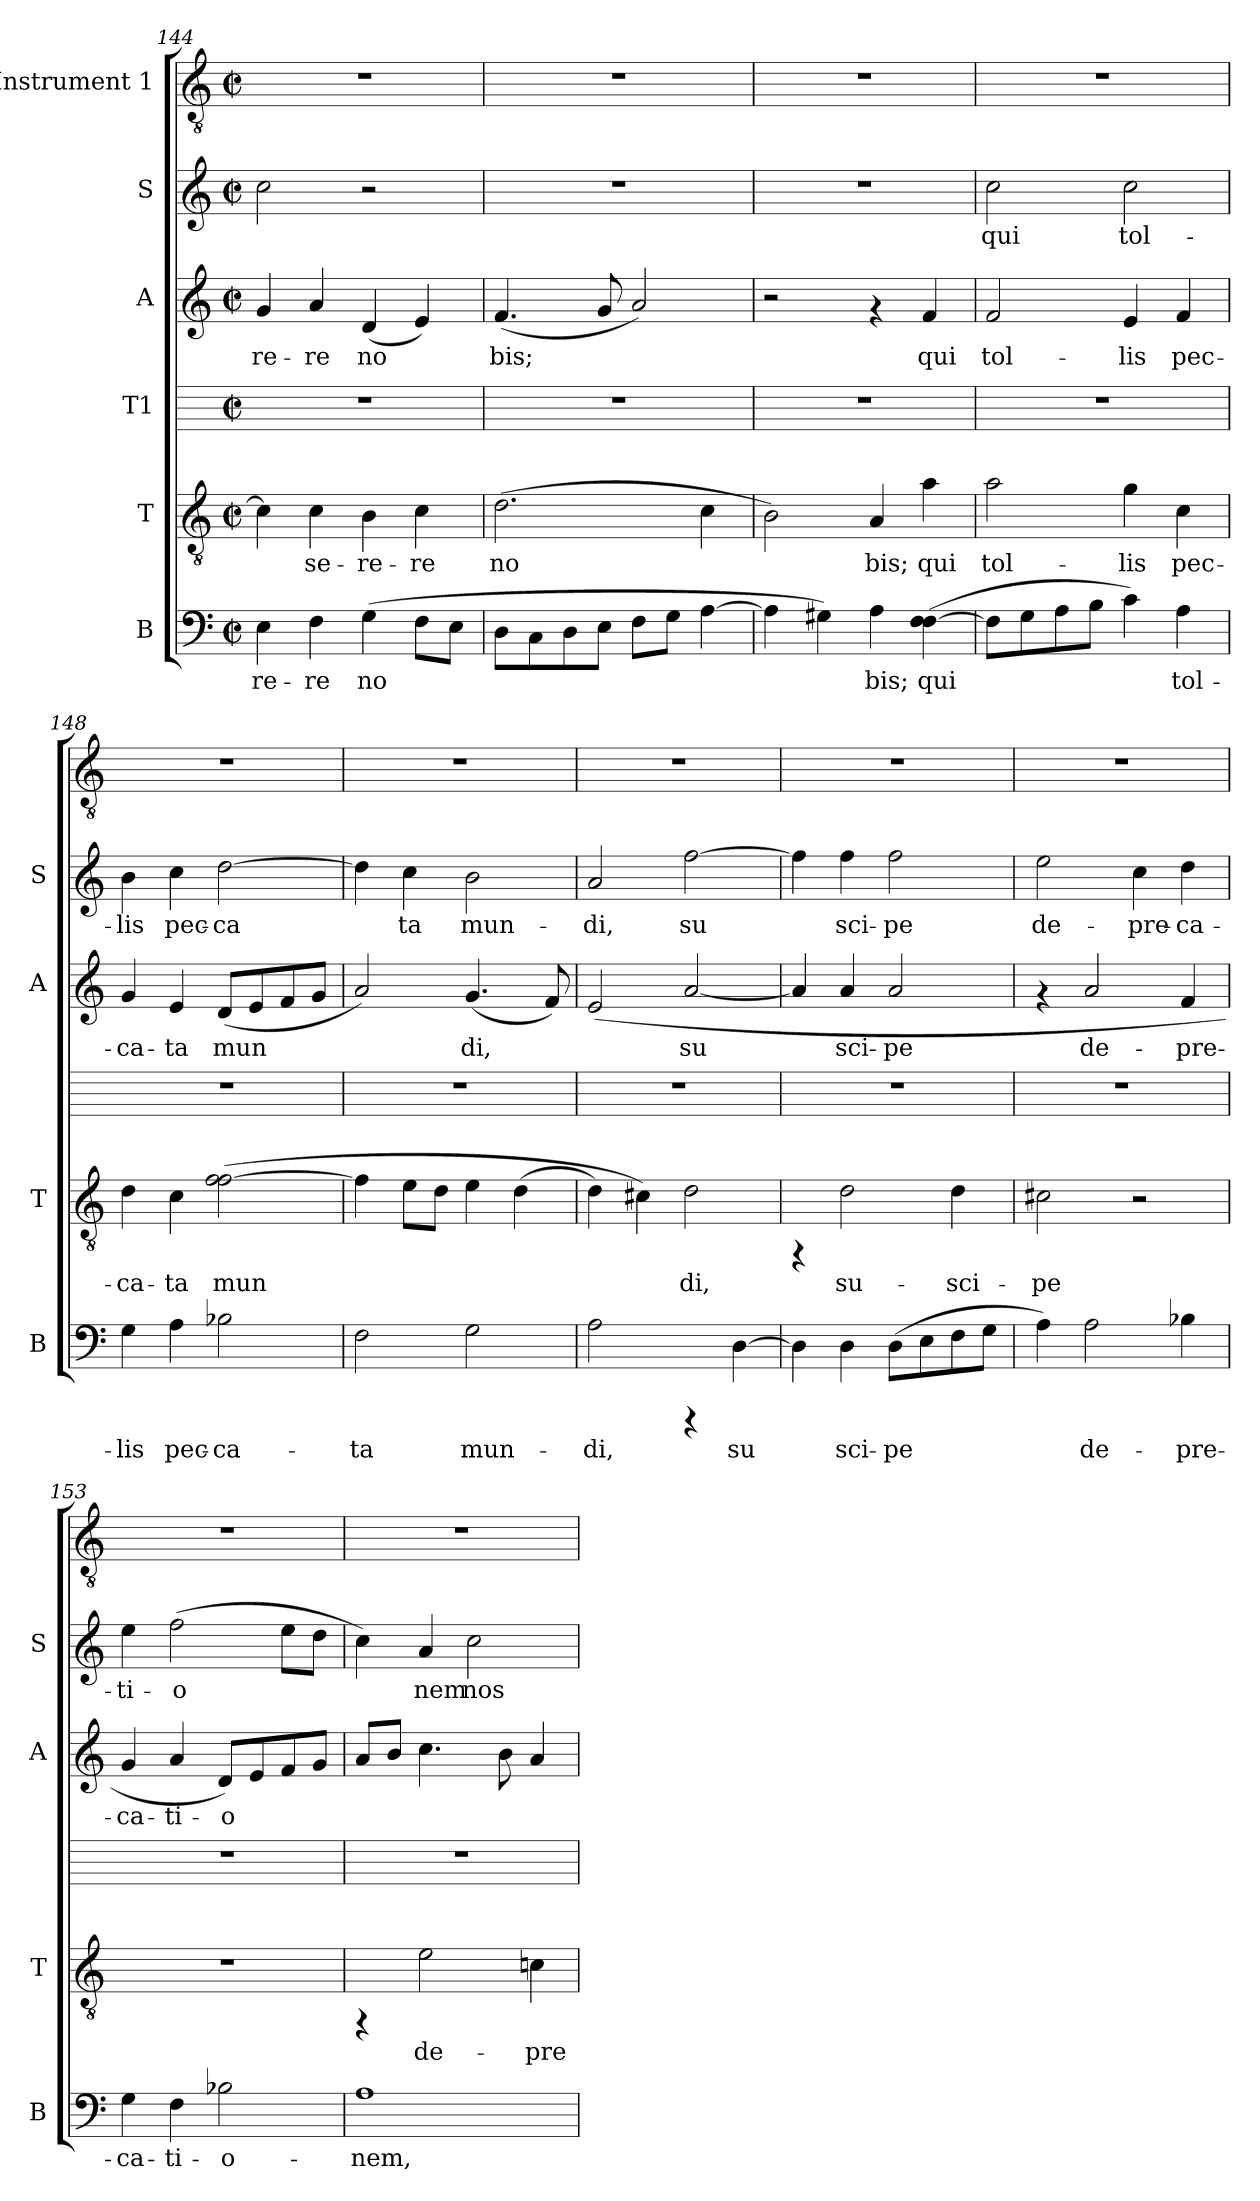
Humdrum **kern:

**kern	**text	**kern	**text	**kern	**kern	**text	**kern	**text	**kern
*part6	*part6	*part5	*part5	*part4	*part3	*part3	*part2	*part2	*part1
*staff6	*staff6	*staff5	*staff5	*staff4	*staff3	*staff3	*staff2	*staff2	*staff1
*I"B	*	*I"T	*	*I"T1	*I"A	*	*I"S	*	*I"Instrument 1
*I'B	*	*I'T	*	*	*I'A	*	*I'S	*	*
!!LO:LB:g=z
*clefF4	*	*clefGv2	*	*	*clefG2	*	*clefG2	*	*clefGv2
*k[]	*	*k[]	*	*k[]	*k[]	*	*k[]	*	*k[]
*C:	*	*C:	*	*C:	*C:	*	*C:	*	*C:
*M2/2	*	*M2/2	*	*M2/2	*M2/2	*	*M2/2	*	*M2/2
*met(c|)	*	*met(c|)	*	*met(c|)	*met(c|)	*	*met(c|)	*	*met(c|)
=144	=144	=144	=144	=144	=144	=144	=144	=144	=144
!	!LO:LY:b:cj	!	!LO:LY:b:cj	!	!	!LO:LY:b:cj	!	!LO:LY:b:cj	!
4E\	-re-	4c\]	--	1r	4g/	-re-	2cc\	.	1r
!	!LO:LY:b:cj	!	!LO:LY:b:cj	!	!	!LO:LY:b:cj	!	!	!
4F\	-re	4c\	-se-	.	4a/	-re	.	.	.
!	!LO:LY:b:cj	!	!LO:LY:b:cj	!	!	!LO:LY:b:cj	!	!	!
(>4G\	no-	4B\	-re-	.	(<4d/	no-	2r	.	.
!	!LO:LY:b:cj	!	!LO:LY:b:cj	!	!	!LO:LY:b:cj	!	!	!
8F\L	--	4c\	-re	.	4e/)	--	.	.	.
!	!LO:LY:b:cj	!	!	!	!	!	!	!	!
8E\J	--	.	.	.	.	.	.	.	.
=145	=145	=145	=145	=145	=145	=145	=145	=145	=145
!	!LO:LY:b:cj	!	!LO:LY:b:cj	!	!	!LO:LY:b:cj	!	!	!
8D\L	--	(>2.d\	no-	1r	(<4.f/	-bis;	1r	.	1r
!	!LO:LY:b:cj	!	!	!	!	!	!	!	!
8C\	--	.	.	.	.	.	.	.	.
!	!LO:LY:b:cj	!	!	!	!	!	!	!	!
8D\	--	.	.	.	.	.	.	.	.
!	!LO:LY:b:cj	!	!	!	!	!LO:LY:b:cj	!	!	!
8E\J	--	.	.	.	8g/	.	.	.	.
!	!LO:LY:b:cj	!	!	!	!	!LO:LY:b:cj	!	!	!
8F\L	--	.	.	.	2a/)	.	.	.	.
!	!LO:LY:b:cj	!	!	!	!	!	!	!	!
8G\J	--	.	.	.	.	.	.	.	.
!	!LO:LY:b:cj	!	!LO:LY:b:cj	!	!	!	!	!	!
[>4A\	--	4c\	--	.	.	.	.	.	.
=146	=146	=146	=146	=146	=146	=146	=146	=146	=146
!	!LO:LY:b:cj	!	!LO:LY:b:cj	!	!	!	!	!	!
4A\]	--	2B\)	--	1r	2r	.	1r	.	1r
!	!LO:LY:b:cj	!	!	!	!	!	!	!	!
4G#\)	--	.	.	.	.	.	.	.	.
!	!LO:LY:b:cj	!	!LO:LY:b:cj	!	!	!	!	!	!
4A\	-bis;	4A/	-bis;	.	4rf	.	.	.	.
!	!LO:LY:b:cj	!	!LO:LY:b:cj	!	!	!LO:LY:b:cj	!	!	!
(>4F\ [>4F\	qui	4a\	qui	.	4f/	qui	.	.	.
=147	=147	=147	=147	=147	=147	=147	=147	=147	=147
!	!LO:LY:b:cj	!	!LO:LY:b:cj	!	!	!LO:LY:b:cj	!	!LO:LY:b:cj	!
8F\L]	.	2a\	tol-	1r	2f/	tol-	2cc\	qui	1r
!	!LO:LY:b:cj	!	!	!	!	!	!	!	!
8G\	.	.	.	.	.	.	.	.	.
!	!LO:LY:b:cj	!	!	!	!	!	!	!	!
8A\	.	.	.	.	.	.	.	.	.
!	!LO:LY:b:cj	!	!	!	!	!	!	!	!
8B\J	.	.	.	.	.	.	.	.	.
!	!LO:LY:b:cj	!	!LO:LY:b:cj	!	!	!LO:LY:b:cj	!	!LO:LY:b:cj	!
4c\)	.	4g\	-lis	.	4e/	-lis	2cc\	tol-	.
!	!LO:LY:b:cj	!	!LO:LY:b:cj	!	!	!LO:LY:b:cj	!	!	!
4A\	tol-	4c\	pec-	.	4f/	pec-	.	.	.
=148	=148	=148	=148	=148	=148	=148	=148	=148	=148
!	!LO:LY:b:cj	!	!LO:LY:b:cj	!	!	!LO:LY:b:cj	!	!LO:LY:b:cj	!
4G\	-lis	4d\	-ca-	1r	4g/	-ca-	4b\	-lis	1r
!	!LO:LY:b:cj	!	!LO:LY:b:cj	!	!	!LO:LY:b:cj	!	!LO:LY:b:cj	!
4A\	pec-	4c\	-ta	.	4e/	-ta	4cc\	pec-	.
!	!LO:LY:b:cj	!	!LO:LY:b:cj	!	!	!LO:LY:b:cj	!	!LO:LY:b:cj	!
2B-X\	-ca-	(>2f\ [>2f\	mun-	.	(<8d/L	mun-	[>2dd\	-ca-	.
!	!	!	!	!	!	!LO:LY:b:cj	!	!	!
.	.	.	.	.	8e/	--	.	.	.
!	!	!	!	!	!	!LO:LY:b:cj	!	!	!
.	.	.	.	.	8f/	--	.	.	.
!	!	!	!	!	!	!LO:LY:b:cj	!	!	!
.	.	.	.	.	8g/J	--	.	.	.
=149	=149	=149	=149	=149	=149	=149	=149	=149	=149
!	!LO:LY:b:cj	!	!LO:LY:b:cj	!	!	!LO:LY:b:cj	!	!LO:LY:b:cj	!
2F\	-ta	4f\]	--	1r	2a/)	--	4dd\]	--	1r
!	!	!	!LO:LY:b:cj	!	!	!	!	!LO:LY:b:cj	!
.	.	8e\L	--	.	.	.	4cc\	-ta	.
!	!	!	!LO:LY:b:cj	!	!	!	!	!	!
.	.	8d\J	--	.	.	.	.	.	.
!	!LO:LY:b:cj	!	!LO:LY:b:cj	!	!	!LO:LY:b:cj	!	!LO:LY:b:cj	!
2G\	mun-	4e\	--	.	(<4.g/	-di,	2b\	mun-	.
!	!	!	!LO:LY:b:cj	!	!	!	!	!	!
.	.	(>4d\	--	.	.	.	.	.	.
!	!	!	!	!	!	!LO:LY:b:cj	!	!	!
.	.	.	.	.	8f/)	.	.	.	.
!!LO:PB:g=z
=150	=150	=150	=150	=150	=150	=150	=150	=150	=150
!	!LO:LY:b:cj	!	!LO:LY:b:cj	!	!	!LO:LY:b:cj	!	!LO:LY:b:cj	!
2A\	-di,	4d\)	--	1r	(<2e/	.	2a/	-di,	1r
!	!	!	!LO:LY:b:cj	!	!	!	!	!	!
.	.	4c#\)	--	.	.	.	.	.	.
!	!	!	!LO:LY:b:cj	!	!	!LO:LY:b:cj	!	!LO:LY:b:cj	!
4rCCC	.	2d\	-di,	.	[<2a/	su-	[>2ff\	su-	.
!	!LO:LY:b:cj	!	!	!	!	!	!	!	!
[>4D\	su-	.	.	.	.	.	.	.	.
=151	=151	=151	=151	=151	=151	=151	=151	=151	=151
!	!LO:LY:b:cj	!	!	!	!	!LO:LY:b:cj	!	!LO:LY:b:cj	!
4D\]	--	4rFF	.	1r	4a/]	--	4ff\]	--	1r
!	!LO:LY:b:cj	!	!LO:LY:b:cj	!	!	!LO:LY:b:cj	!	!LO:LY:b:cj	!
4D\	-sci-	2d\	su-	.	4a/	-sci-	4ff\	-sci-	.
!	!LO:LY:b:cj	!	!	!	!	!LO:LY:b:cj	!	!LO:LY:b:cj	!
(>8D\L	-pe	.	.	.	2a/	-pe	2ff\	-pe	.
!	!LO:LY:b:cj	!	!	!	!	!	!	!	!
8E\	.	.	.	.	.	.	.	.	.
!	!LO:LY:b:cj	!	!LO:LY:b:cj	!	!	!	!	!	!
8F\	.	4d\	-sci-	.	.	.	.	.	.
!	!LO:LY:b:cj	!	!	!	!	!	!	!	!
8G\J	.	.	.	.	.	.	.	.	.
=152	=152	=152	=152	=152	=152	=152	=152	=152	=152
!	!LO:LY:b:cj	!	!LO:LY:b:cj	!	!	!	!	!LO:LY:b:cj	!
4A\)	.	2c#X\	-pe	1r	4rf	.	2ee\	de-	1r
!	!LO:LY:b:cj	!	!	!	!	!LO:LY:b:cj	!	!	!
2A\	de-	.	.	.	2a/	de-	.	.	.
!	!	!	!	!	!	!	!	!LO:LY:b:cj	!
.	.	2r	.	.	.	.	4cc\	-pre-	.
!	!LO:LY:b:cj	!	!	!	!	!LO:LY:b:cj	!	!LO:LY:b:cj	!
4B-\	-pre-	.	.	.	4f/	-pre-	4dd\	-ca-	.
=153	=153	=153	=153	=153	=153	=153	=153	=153	=153
!	!LO:LY:b:cj	!	!	!	!	!LO:LY:b:cj	!	!LO:LY:b:cj	!
4G\	-ca-	1r	.	1r	4g/	-ca-	4ee\	-ti-	1r
!	!LO:LY:b:cj	!	!	!	!	!LO:LY:b:cj	!	!LO:LY:b:cj	!
4F\	-ti-	.	.	.	4a/	-ti-	(>2ff\	-o-	.
!	!LO:LY:b:cj	!	!	!	!	!LO:LY:b:cj	!	!	!
2B-\	-o-	.	.	.	8d/L)	-o-	.	.	.
!	!	!	!	!	!	!LO:LY:b:cj	!	!	!
.	.	.	.	.	8e/	--	.	.	.
!	!	!	!	!	!	!LO:LY:b:cj	!	!LO:LY:b:cj	!
.	.	.	.	.	8f/	--	8ee\L	--	.
!	!	!	!	!	!	!LO:LY:b:cj	!	!LO:LY:b:cj	!
.	.	.	.	.	8g/J	--	8dd\J	--	.
=154	=154	=154	=154	=154	=154	=154	=154	=154	=154
!	!LO:LY:b:cj	!	!	!	!	!LO:LY:b:cj	!	!LO:LY:b:cj	!
1A	-nem,	4rFF	.	1r	8a/L	--	4cc\)	--	1r
!	!	!	!	!	!	!LO:LY:b:cj	!	!	!
.	.	.	.	.	8b/J	--	.	.	.
!	!	!	!LO:LY:b:cj	!	!	!LO:LY:b:cj	!	!LO:LY:b:cj	!
.	.	2e\	de-	.	4.cc\	--	4a/	-nem	.
!	!	!	!	!	!	!	!	!LO:LY:b:cj	!
.	.	.	.	.	.	.	2cc\	nos-	.
!	!	!	!	!	!	!LO:LY:b:cj	!	!	!
.	.	.	.	.	8b\	--	.	.	.
!	!	!	!LO:LY:b:cj	!	!	!LO:LY:b:cj	!	!	!
.	.	4cn\	-pre-	.	4a/	--	.	.	.
=	=	=	=	=	=	=	=	=	=
*-	*-	*-	*-	*-	*-	*-	*-	*-	*-
